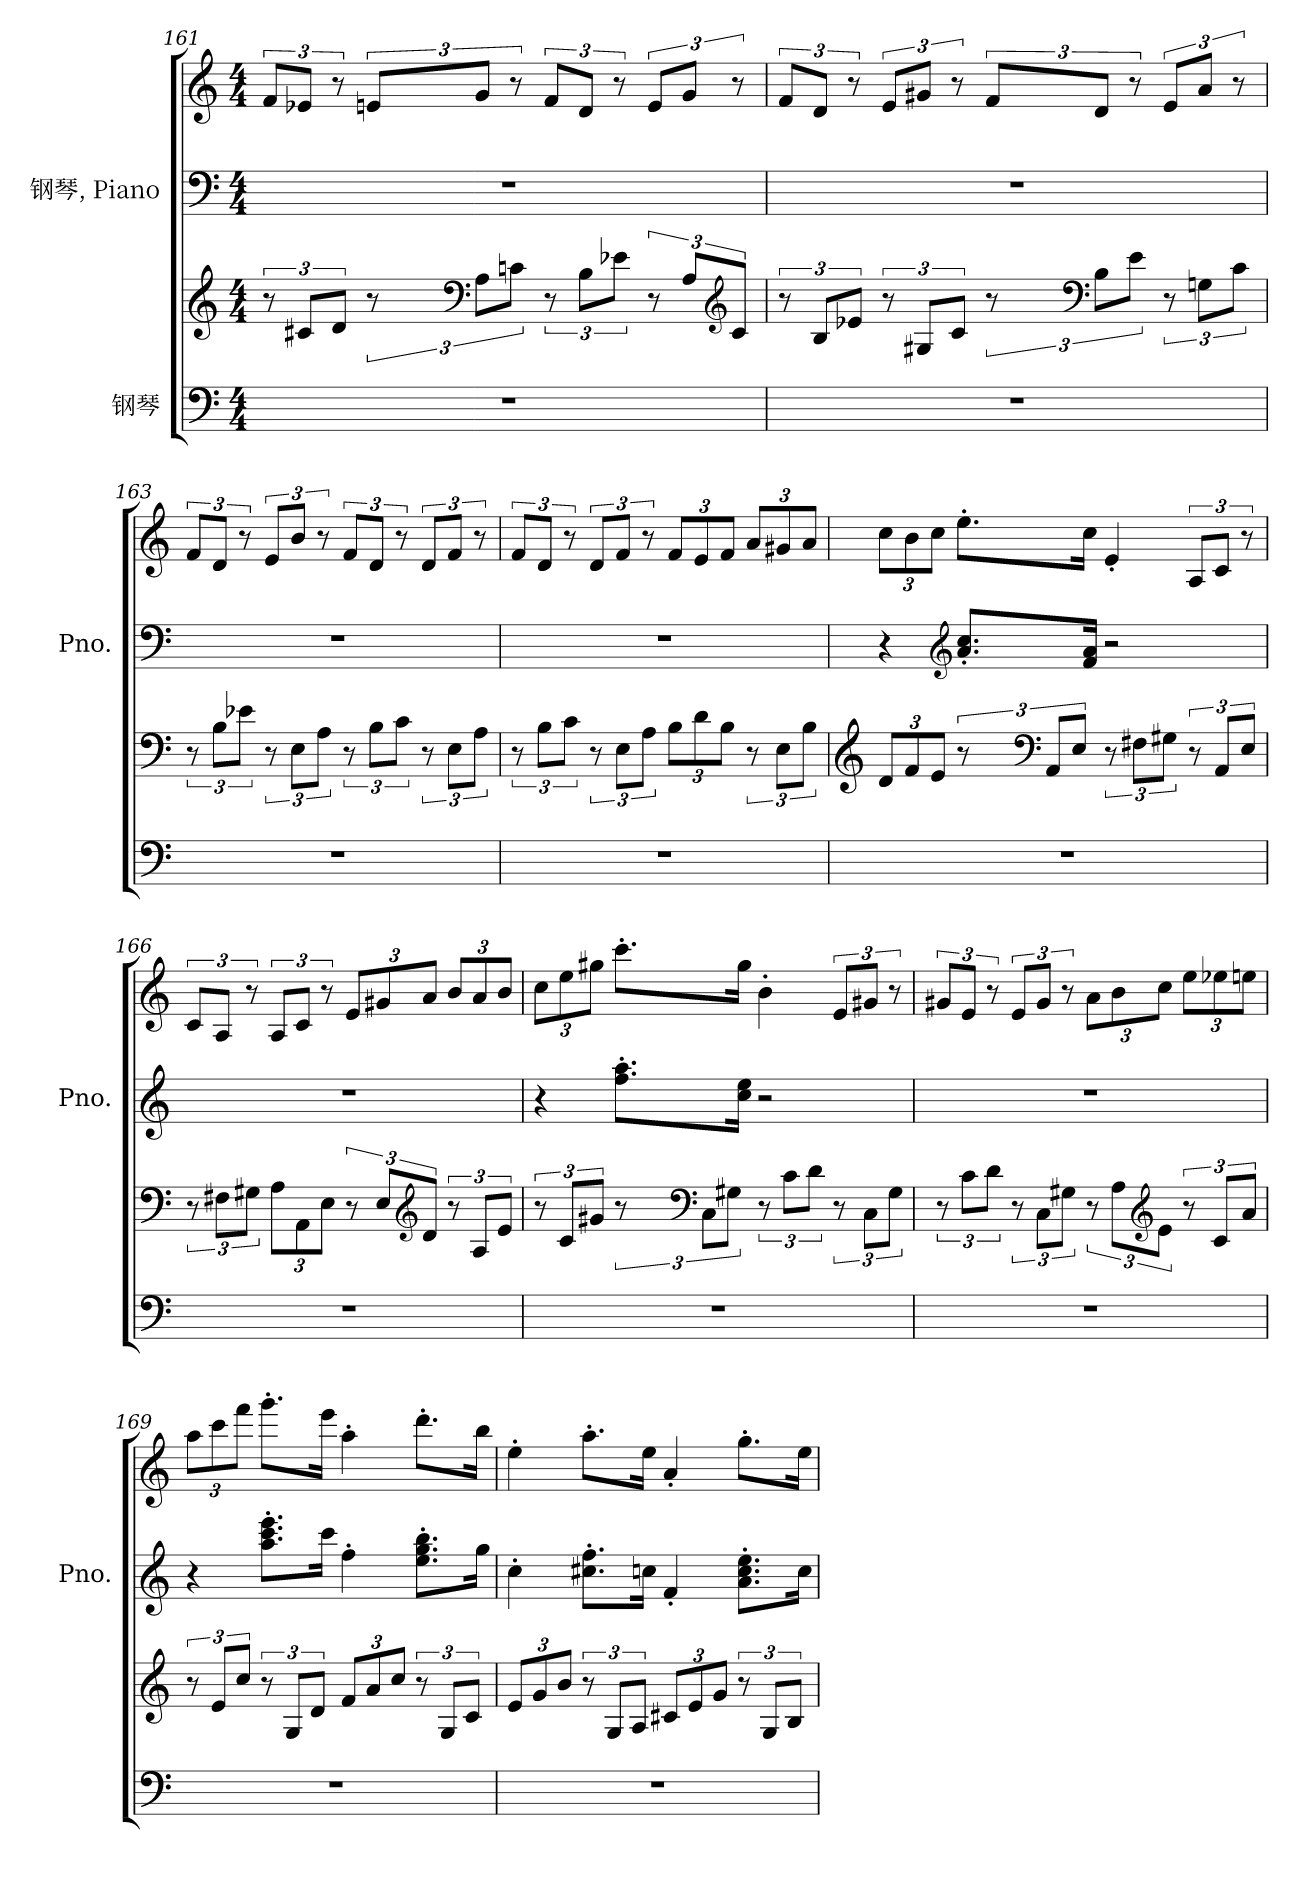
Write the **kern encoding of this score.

**kern	**kern	**kern	**kern
*part2	*part2	*part1	*part1
*staff4	*staff3	*staff2	*staff1
*I"钢琴	*	*I"钢琴, Piano	*
*	*	*I'Pno.	*
!!LO:LB:g=z
*clefF4	*clefG2	*clefF4	*clefG2
*k[]	*k[]	*k[]	*k[]
*M4/4	*M4/4	*M4/4	*M4/4
=161	=161	=161	=161
1r	12r	1r	12f/L
.	12c#X/L	.	12e-X/J
.	12d/J	.	12r
.	12r	.	12en/L
*	*clefF4	*	*
.	12A\L	.	12g/J
.	12cn\J	.	12r
.	12r	.	12f/L
.	12B\L	.	12d/J
.	12e-X\J	.	12r
.	12r	.	12e/L
.	12A/L	.	12g/J
*	*clefG2	*	*
.	12c/J	.	12r
=162	=162	=162	=162
1r	12r	1r	12f/L
.	12B/L	.	12d/J
.	12e-X/J	.	12r
.	12r	.	12e/L
.	12G#X/L	.	12g#X/J
.	12c/J	.	12r
.	12r	.	12f/L
*	*clefF4	*	*
.	12B\L	.	12d/J
.	12e-\J	.	12r
.	12r	.	12e/L
.	12Gn\L	.	12a/J
.	12c\J	.	12r
!!LO:LB:g=z
=163	=163	=163	=163
1r	12r	1r	12f/L
.	12B\L	.	12d/J
.	12e-X\J	.	12r
.	12r	.	12e/L
.	12E\L	.	12b/J
.	12A\J	.	12r
.	12r	.	12f/L
.	12B\L	.	12d/J
.	12c\J	.	12r
.	12r	.	12d/L
.	12E\L	.	12f/J
.	12A\J	.	12r
=164	=164	=164	=164
1r	12r	1r	12f/L
.	12B\L	.	12d/J
.	12c\J	.	12r
.	12r	.	12d/L
.	12E\L	.	12f/J
.	12A\J	.	12r
*	*Xbrackettup	*	*Xbrackettup
.	12B\L	.	12f/L
.	12d\	.	12e/
.	12B\J	.	12f/J
*	*brackettup	*	*
.	12r	.	12a/L
.	12E\L	.	12g#X/
.	12B\J	.	12a/J
=165	=165	=165	=165
*	*clefG2	*	*
*	*Xbrackettup	*	*
1r	12d/L	4r	12cc\L
.	12f/	.	12b\
.	12e/J	.	12cc\J
*	*	*clefG2	*
*	*brackettup	*	*
.	12r	8.a/' 8.cc/'L	8.ee'\L
*	*clefF4	*	*
.	12AA/L	.	.
.	12E/J	.	.
.	.	16f/ 16a/Jk	16cc\Jk
.	12r	2r	4e'/
.	12F#X\L	.	.
.	12G#X\J	.	.
*	*	*	*brackettup
.	12r	.	12A/L
.	12AA/L	.	12c/J
.	12E/J	.	12r
!!LO:PB:g=z
=166	=166	=166	=166
1r	12r	1r	12c/L
.	12F#X\L	.	12A/J
.	12G#X\J	.	12r
*	*Xbrackettup	*	*
.	12A\L	.	12A/L
.	12AA\	.	12c/J
.	12E\J	.	12r
*	*brackettup	*	*Xbrackettup
.	12r	.	12e/L
.	12E/L	.	12g#X/
*	*clefG2	*	*
.	12d/J	.	12a/J
.	12r	.	12b/L
.	12A/L	.	12a/
.	12e/J	.	12b/J
=167	=167	=167	=167
1r	12r	4r	12cc\L
.	12c/L	.	12ee\
.	12g#X/J	.	12gg#X\J
.	12r	8.ff\' 8.aa\'L	8.ccc'\L
*	*clefF4	*	*
.	12C\L	.	.
.	12G#X\J	.	.
.	.	16cc\ 16ee\Jk	16gg#\Jk
.	12r	2r	4b'\
.	12c\L	.	.
.	12d\J	.	.
*	*	*	*brackettup
.	12r	.	12e/L
.	12C\L	.	12g#X/J
.	12G#\J	.	12r
!!LO:LB:g=z
=168	=168	=168	=168
1r	12r	1r	12g#X/L
.	12c\L	.	12e/J
.	12d\J	.	12r
.	12r	.	12e/L
.	12C\L	.	12g#/J
.	12G#X\J	.	12r
*	*	*	*Xbrackettup
.	12r	.	12a\L
.	12A\L	.	12b\
*	*clefG2	*	*
.	12e\J	.	12cc\J
.	12r	.	12ee\L
.	12c/L	.	12ee-X\
.	12a/J	.	12een\J
=169	=169	=169	=169
1r	12r	4r	12aa\L
.	12e/L	.	12ccc\
.	12cc/J	.	12fff\J
.	12r	8.aa\' 8.ccc\' 8.eee\'L	8.ggg'\L
.	12G/L	.	.
.	12d/J	.	.
.	.	16ccc\Jk	16eee\Jk
*	*Xbrackettup	*	*
.	12f/L	4ff'\	4aa'\
.	12a/	.	.
.	12cc/J	.	.
*	*brackettup	*	*
.	12r	8.ee\' 8.gg\' 8.bb\'L	8.ddd'\L
.	12G/L	.	.
.	12c/J	.	.
.	.	16gg\Jk	16bb\Jk
!!LO:LB:g=z
=170	=170	=170	=170
*	*Xbrackettup	*	*
1r	12e/L	4cc'\	4ee'\
.	12g/	.	.
.	12b/J	.	.
*	*brackettup	*	*
.	12r	8.cc#X\' 8.ff\'L	8.aa'\L
.	12G/L	.	.
.	12A/J	.	.
.	.	16ccn\Jk	16ee\Jk
*	*Xbrackettup	*	*
.	12c#X/L	4f'/	4a'/
.	12e/	.	.
.	12g/J	.	.
*	*brackettup	*	*
.	12r	8.a\' 8.cc\' 8.ee\'L	8.gg'\L
.	12G/L	.	.
.	12B/J	.	.
.	.	16cc\Jk	16ee\Jk
=	=	=	=
*-	*-	*-	*-
